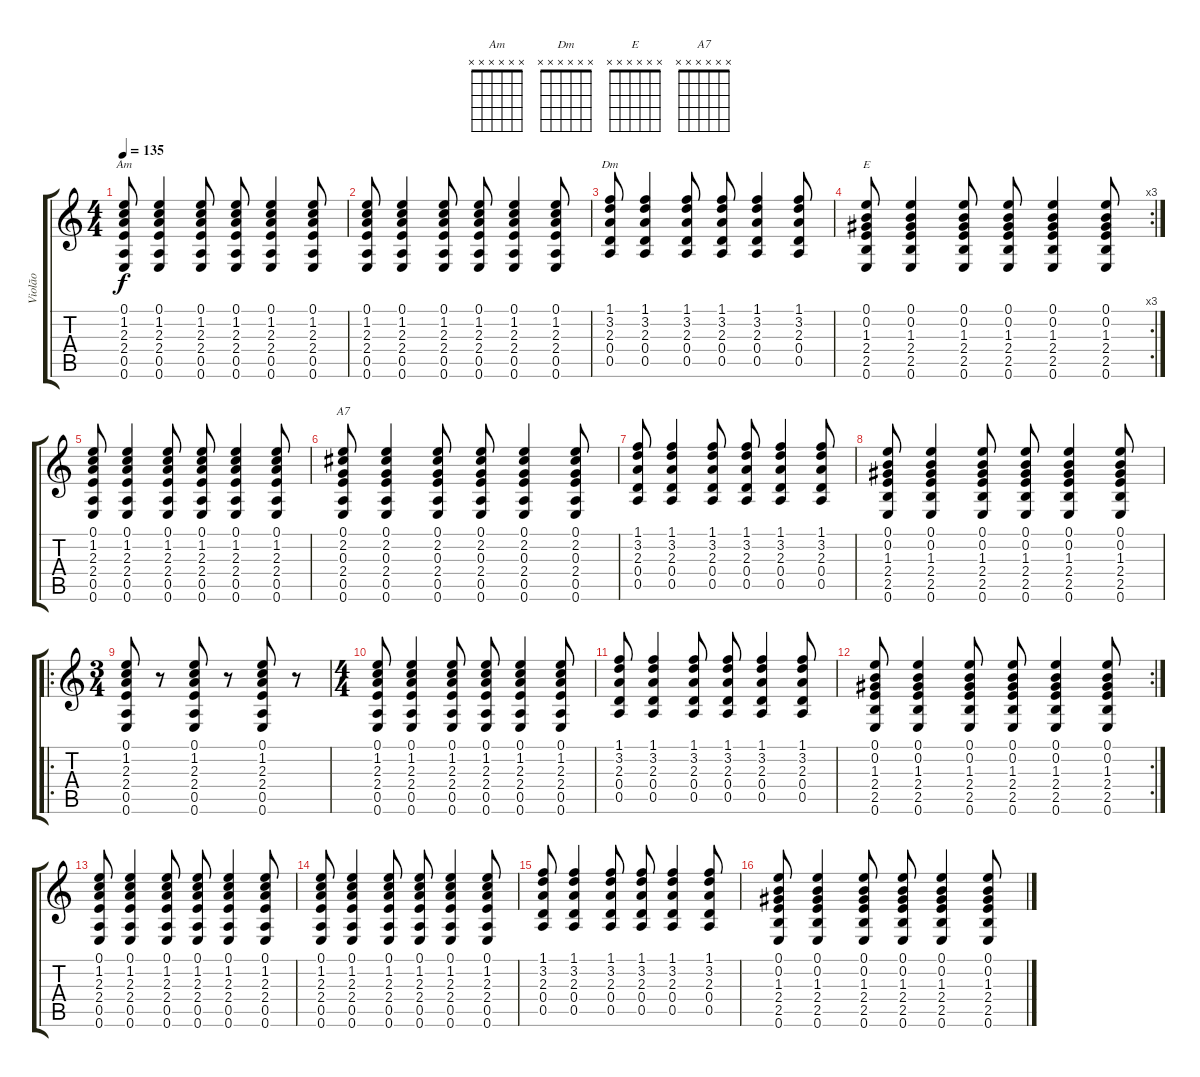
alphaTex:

\track ("Violão" "Violão") {instrument acousticguitarsteel}
\staff {score tabs}
\tuning (E4 B3 G3 D3 A2 E2) {hide}
\chord ("Am" x x x x x x)
\chord ("Dm" x x x x x x)
\chord ("E" x x x x x x)
\chord ("A7" x x x x x x)
\ts (4 4)
\tempo 135
\clef g2
\ks c
(0.1 1.2 2.3 2.4 0.5 0.6).8{ch "Am" dy f instrument acousticguitarsteel} (0.1 1.2 2.3 2.4 0.5 0.6).4 (0.1 1.2 2.3 2.4 0.5 0.6).8 (0.1 1.2 2.3 2.4 0.5 0.6).8 (0.1 1.2 2.3 2.4 0.5 0.6).4 (0.1 1.2 2.3 2.4 0.5 0.6).8 |
(0.1 1.2 2.3 2.4 0.5 0.6).8 (0.1 1.2 2.3 2.4 0.5 0.6).4 (0.1 1.2 2.3 2.4 0.5 0.6).8 (0.1 1.2 2.3 2.4 0.5 0.6).8 (0.1 1.2 2.3 2.4 0.5 0.6).4 (0.1 1.2 2.3 2.4 0.5 0.6).8 |
(1.1 3.2 2.3 0.4 0.5).8{ch "Dm"} (1.1 3.2 2.3 0.4 0.5).4 (1.1 3.2 2.3 0.4 0.5).8 (1.1 3.2 2.3 0.4 0.5).8 (1.1 3.2 2.3 0.4 0.5).4 (1.1 3.2 2.3 0.4 0.5).8 |
\rc 3
(0.1 0.2 1.3 2.4 2.5 0.6).8{ch "E"} (0.1 0.2 1.3 2.4 2.5 0.6).4 (0.1 0.2 1.3 2.4 2.5 0.6).8 (0.1 0.2 1.3 2.4 2.5 0.6).8 (0.1 0.2 1.3 2.4 2.5 0.6).4 (0.1 0.2 1.3 2.4 2.5 0.6).8 |
(0.1 1.2 2.3 2.4 0.5 0.6).8 (0.1 1.2 2.3 2.4 0.5 0.6).4 (0.1 1.2 2.3 2.4 0.5 0.6).8 (0.1 1.2 2.3 2.4 0.5 0.6).8 (0.1 1.2 2.3 2.4 0.5 0.6).4 (0.1 1.2 2.3 2.4 0.5 0.6).8 |
(0.1 2.2 0.3 2.4 0.5 0.6).8{ch "A7"} (0.1 2.2 0.3 2.4 0.5 0.6).4 (0.1 2.2 0.3 2.4 0.5 0.6).8 (0.1 2.2 0.3 2.4 0.5 0.6).8 (0.1 2.2 0.3 2.4 0.5 0.6).4 (0.1 2.2 0.3 2.4 0.5 0.6).8 |
(1.1 3.2 2.3 0.4 0.5).8 (1.1 3.2 2.3 0.4 0.5).4 (1.1 3.2 2.3 0.4 0.5).8 (1.1 3.2 2.3 0.4 0.5).8 (1.1 3.2 2.3 0.4 0.5).4 (1.1 3.2 2.3 0.4 0.5).8 |
(0.1 0.2 1.3 2.4 2.5 0.6).8 (0.1 0.2 1.3 2.4 2.5 0.6).4 (0.1 0.2 1.3 2.4 2.5 0.6).8 (0.1 0.2 1.3 2.4 2.5 0.6).8 (0.1 0.2 1.3 2.4 2.5 0.6).4 (0.1 0.2 1.3 2.4 2.5 0.6).8 |
\ro
\ts (3 4)
(0.1 1.2 2.3 2.4 0.5 0.6).8 r.8 (0.1 1.2 2.3 2.4 0.5 0.6).8 r.8 (0.1 1.2 2.3 2.4 0.5 0.6).8 r.8 |
\ts (4 4)
(0.1 1.2 2.3 2.4 0.5 0.6).8 (0.1 1.2 2.3 2.4 0.5 0.6).4 (0.1 1.2 2.3 2.4 0.5 0.6).8 (0.1 1.2 2.3 2.4 0.5 0.6).8 (0.1 1.2 2.3 2.4 0.5 0.6).4 (0.1 1.2 2.3 2.4 0.5 0.6).8 |
(1.1 3.2 2.3 0.4 0.5).8 (1.1 3.2 2.3 0.4 0.5).4 (1.1 3.2 2.3 0.4 0.5).8 (1.1 3.2 2.3 0.4 0.5).8 (1.1 3.2 2.3 0.4 0.5).4 (1.1 3.2 2.3 0.4 0.5).8 |
\rc 2
(0.1 0.2 1.3 2.4 2.5 0.6).8 (0.1 0.2 1.3 2.4 2.5 0.6).4 (0.1 0.2 1.3 2.4 2.5 0.6).8 (0.1 0.2 1.3 2.4 2.5 0.6).8 (0.1 0.2 1.3 2.4 2.5 0.6).4 (0.1 0.2 1.3 2.4 2.5 0.6).8 |
(0.1 1.2 2.3 2.4 0.5 0.6).8 (0.1 1.2 2.3 2.4 0.5 0.6).4 (0.1 1.2 2.3 2.4 0.5 0.6).8 (0.1 1.2 2.3 2.4 0.5 0.6).8 (0.1 1.2 2.3 2.4 0.5 0.6).4 (0.1 1.2 2.3 2.4 0.5 0.6).8 |
(0.1 1.2 2.3 2.4 0.5 0.6).8 (0.1 1.2 2.3 2.4 0.5 0.6).4 (0.1 1.2 2.3 2.4 0.5 0.6).8 (0.1 1.2 2.3 2.4 0.5 0.6).8 (0.1 1.2 2.3 2.4 0.5 0.6).4 (0.1 1.2 2.3 2.4 0.5 0.6).8 |
(1.1 3.2 2.3 0.4 0.5).8 (1.1 3.2 2.3 0.4 0.5).4 (1.1 3.2 2.3 0.4 0.5).8 (1.1 3.2 2.3 0.4 0.5).8 (1.1 3.2 2.3 0.4 0.5).4 (1.1 3.2 2.3 0.4 0.5).8 |
(0.1 0.2 1.3 2.4 2.5 0.6).8 (0.1 0.2 1.3 2.4 2.5 0.6).4 (0.1 0.2 1.3 2.4 2.5 0.6).8 (0.1 0.2 1.3 2.4 2.5 0.6).8 (0.1 0.2 1.3 2.4 2.5 0.6).4 (0.1 0.2 1.3 2.4 2.5 0.6).8
